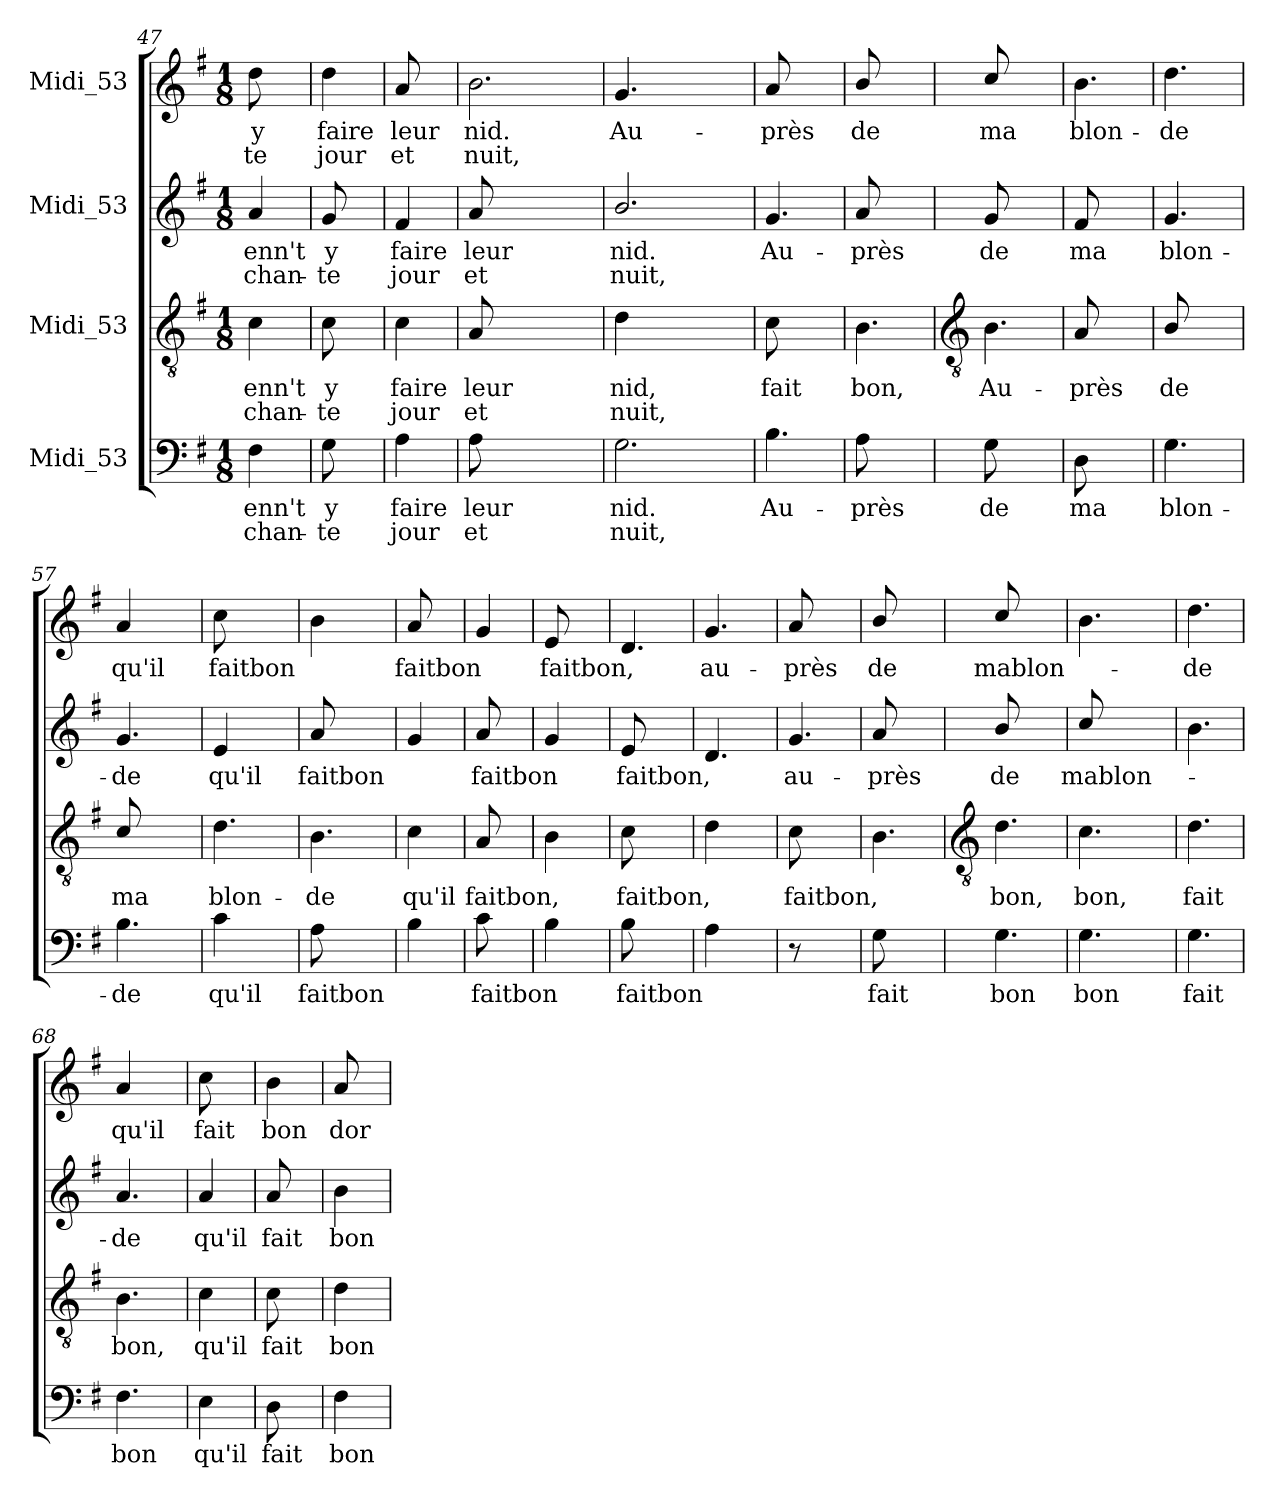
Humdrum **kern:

**kern	**text	**text	**kern	**text	**text	**kern	**text	**text	**kern	**text	**text
*part4	*part4	*part4	*part3	*part3	*part3	*part2	*part2	*part2	*part1	*part1	*part1
*staff4	*staff4	*staff4	*staff3	*staff3	*staff3	*staff2	*staff2	*staff2	*staff1	*staff1	*staff1
*I"Midi_53	*	*	*I"Midi_53	*	*	*I"Midi_53	*	*	*I"Midi_53	*	*
*clefF4	*	*	*clefGv2	*	*	*clefG2	*	*	*clefG2	*	*
*k[f#]	*	*	*k[f#]	*	*	*k[f#]	*	*	*k[f#]	*	*
*G:	*	*	*G:	*	*	*G:	*	*	*G:	*	*
*M1/8	*	*	*M1/8	*	*	*M1/8	*	*	*M1/8	*	*
=47	=47	=47	=47	=47	=47	=47	=47	=47	=47	=47	=47
!	!LO:LY:b	!LO:LY:b	!	!LO:LY:b	!LO:LY:b	!	!LO:LY:b	!LO:LY:b	!	!LO:LY:b	!LO:LY:b
4F#\	enn't	chan-	4c\	enn't	chan-	4a/	enn't	chan-	8dd\	-y	te
.	.	.	.	.	.	.	.	.	8ryy	.	.
=48	=48	=48	=48	=48	=48	=48	=48	=48	=48	=48	=48
!	!LO:LY:b	!LO:LY:b	!	!LO:LY:b	!LO:LY:b	!	!LO:LY:b	!LO:LY:b	!	!LO:LY:b	!LO:LY:b
8G\	-y	te	8c\	-y	te	8g/	-y	te	4dd\	faire	jour
8ryy	.	.	8ryy	.	.	8ryy	.	.	.	.	.
=49	=49	=49	=49	=49	=49	=49	=49	=49	=49	=49	=49
!	!LO:LY:b	!LO:LY:b	!	!LO:LY:b	!LO:LY:b	!	!LO:LY:b	!LO:LY:b	!	!LO:LY:b	!LO:LY:b
4A\	faire	jour	4c\	faire	jour	4f#/	faire	jour	8a/	leur	et
.	.	.	.	.	.	.	.	.	8ryy	.	.
=50	=50	=50	=50	=50	=50	=50	=50	=50	=50	=50	=50
!	!LO:LY:b	!LO:LY:b	!	!LO:LY:b	!LO:LY:b	!	!LO:LY:b	!LO:LY:b	!	!LO:LY:b	!LO:LY:b
8A\	leur	et	8A/	leur	et	8a/	leur	et	2.b\	nid.	nuit,
2ryy	.	.	2ryy	.	.	2ryy	.	.	.	.	.
8ryy	.	.	8ryy	.	.	8ryy	.	.	.	.	.
!!LO:LB:g=z
=51	=51	=51	=51	=51	=51	=51	=51	=51	=51	=51	=51
!	!LO:LY:b	!LO:LY:b	!	!LO:LY:b	!LO:LY:b	!	!LO:LY:b	!LO:LY:b	!	!LO:LY:b	!
2.G\	nid.	nuit,	4d\	nid,	nuit,	2.b/	nid.	nuit,	4.g/	Au-	.
.	.	.	2ryy	.	.	.	.	.	.	.	.
.	.	.	.	.	.	.	.	.	4.ryy	.	.
!!LO:LB:g=z
=52	=52	=52	=52	=52	=52	=52	=52	=52	=52	=52	=52
!	!LO:LY:b	!	!	!LO:LY:b	!	!	!LO:LY:b	!	!	!LO:LY:b	!
4.B\	Au-	.	8c\	fait	.	4.g/	Au-	.	8a/	-près	.
.	.	.	4ryy	.	.	.	.	.	4ryy	.	.
=53	=53	=53	=53	=53	=53	=53	=53	=53	=53	=53	=53
!	!LO:LY:b	!	!	!LO:LY:b	!	!	!LO:LY:b	!	!	!LO:LY:b	!
8A\	-près	.	4.B\	bon,	.	8a/	-près	.	8b/	de	.
4ryy	.	.	.	.	.	4ryy	.	.	4ryy	.	.
!!LO:LB:g=z
=54	=54	=54	=54	=54	=54	=54	=54	=54	=54	=54	=54
*	*	*	*clefGv2	*	*	*	*	*	*	*	*
!	!LO:LY:b	!	!	!LO:LY:b	!	!	!LO:LY:b	!	!	!LO:LY:b	!
8G\	de	.	4.B\	Au-	.	8g/	de	.	8cc/	ma	.
4ryy	.	.	.	.	.	4ryy	.	.	4ryy	.	.
=55	=55	=55	=55	=55	=55	=55	=55	=55	=55	=55	=55
!	!LO:LY:b	!	!	!LO:LY:b	!	!	!LO:LY:b	!	!	!LO:LY:b	!
8D\	ma	.	8A/	-près	.	8f#/	ma	.	4.b\	blon-	.
4ryy	.	.	4ryy	.	.	4ryy	.	.	.	.	.
=56	=56	=56	=56	=56	=56	=56	=56	=56	=56	=56	=56
!	!LO:LY:b	!	!	!LO:LY:b	!	!	!LO:LY:b	!	!	!LO:LY:b	!
4.G\	blon-	.	8B/	de	.	4.g/	blon-	.	4.dd\	-de	.
.	.	.	4ryy	.	.	.	.	.	.	.	.
=57	=57	=57	=57	=57	=57	=57	=57	=57	=57	=57	=57
!	!LO:LY:b	!	!	!LO:LY:b	!	!	!LO:LY:b	!	!	!LO:LY:b	!
4.B\	-de	.	8c/	ma	.	4.g/	-de	.	4a/	qu'il	.
.	.	.	4ryy	.	.	.	.	.	.	.	.
.	.	.	.	.	.	.	.	.	8ryy	.	.
=58	=58	=58	=58	=58	=58	=58	=58	=58	=58	=58	=58
!	!LO:LY:b	!	!	!LO:LY:b	!	!	!LO:LY:b	!	!	!LO:LY:b	!
4c\	qu'il	.	4.d\	blon-	.	4e/	qu'il	.	8cc\	faitbon	.
.	.	.	.	.	.	.	.	.	4ryy	.	.
8ryy	.	.	.	.	.	8ryy	.	.	.	.	.
=59	=59	=59	=59	=59	=59	=59	=59	=59	=59	=59	=59
!	!LO:LY:b	!	!	!LO:LY:b	!	!	!LO:LY:b	!	!	!	!
8A\	faitbon	.	4.B\	-de	.	8a/	faitbon	.	4b\	.	.
4ryy	.	.	.	.	.	4ryy	.	.	.	.	.
.	.	.	.	.	.	.	.	.	8ryy	.	.
=60	=60	=60	=60	=60	=60	=60	=60	=60	=60	=60	=60
!	!	!	!	!LO:LY:b	!	!	!	!	!	!LO:LY:b	!
4B\	.	.	4c\	qu'il	.	4g/	.	.	8a/	faitbon	.
.	.	.	.	.	.	.	.	.	8ryy	.	.
=61	=61	=61	=61	=61	=61	=61	=61	=61	=61	=61	=61
!	!LO:LY:b	!	!	!LO:LY:b	!	!	!LO:LY:b	!	!	!	!
8c\	faitbon	.	8A/	faitbon,	.	8a/	faitbon	.	4g/	.	.
8ryy	.	.	8ryy	.	.	8ryy	.	.	.	.	.
=62	=62	=62	=62	=62	=62	=62	=62	=62	=62	=62	=62
!	!	!	!	!	!	!	!	!	!	!LO:LY:b	!
4B\	.	.	4B\	.	.	4g/	.	.	8e/	faitbon,	.
.	.	.	.	.	.	.	.	.	8ryy	.	.
=63	=63	=63	=63	=63	=63	=63	=63	=63	=63	=63	=63
!	!LO:LY:b	!	!	!LO:LY:b	!	!	!LO:LY:b	!	!	!	!
8B\	faitbon	.	8c\	faitbon,	.	8e/	faitbon,	.	4.d/	.	.
4ryy	.	.	4ryy	.	.	4ryy	.	.	.	.	.
!!LO:LB:g=z
=64	=64	=64	=64	=64	=64	=64	=64	=64	=64	=64	=64
!	!	!	!	!	!	!	!	!	!	!LO:LY:b	!
4A\	.	.	4d\	.	.	4.d/	.	.	4.g/	au-	.
8ryy	.	.	8ryy	.	.	.	.	.	.	.	.
!!LO:LB:g=z
=65A	=65A	=65A	=65A	=65A	=65A	=65A	=65A	=65A	=65A	=65A	=65A
!	!	!	!	!LO:LY:b	!	!	!LO:LY:b	!	!	!LO:LY:b	!
8r	.	.	8c\	faitbon,	.	4.g/	au-	.	8a/	-près	.
4ryy	.	.	4ryy	.	.	.	.	.	4ryy	.	.
!!LO:LB:g=z
=66A	=66A	=66A	=66A	=66A	=66A	=66A	=66A	=66A	=66A	=66A	=66A
!	!LO:LY:b	!	!	!	!	!	!LO:LY:b	!	!	!LO:LY:b	!
8G\	fait	.	4.B\	.	.	8a/	-près	.	8b/	de	.
4ryy	.	.	.	.	.	4ryy	.	.	4ryy	.	.
!!LO:LB:g=z
=66B	=66B	=66B	=66B	=66B	=66B	=66B	=66B	=66B	=66B	=66B	=66B
*	*	*	*clefGv2	*	*	*	*	*	*	*	*
!	!LO:LY:b	!	!	!LO:LY:b	!	!	!LO:LY:b	!	!	!LO:LY:b	!
4.G\	bon	.	4.d\	bon,	.	8b/	de	.	8cc/	mablon-	.
.	.	.	.	.	.	4ryy	.	.	4ryy	.	.
=66C	=66C	=66C	=66C	=66C	=66C	=66C	=66C	=66C	=66C	=66C	=66C
!	!LO:LY:b	!	!	!LO:LY:b	!	!	!LO:LY:b	!	!	!	!
4.G\	bon	.	4.c\	bon,	.	8cc/	mablon-	.	4.b\	.	.
.	.	.	.	.	.	4ryy	.	.	.	.	.
=67A	=67A	=67A	=67A	=67A	=67A	=67A	=67A	=67A	=67A	=67A	=67A
!	!LO:LY:b	!	!	!LO:LY:b	!	!	!	!	!	!LO:LY:b	!
4.G\	fait	.	4.d\	fait	.	4.b\	.	.	4.dd\	-de	.
=68A	=68A	=68A	=68A	=68A	=68A	=68A	=68A	=68A	=68A	=68A	=68A
!	!LO:LY:b	!	!	!LO:LY:b	!	!	!LO:LY:b	!	!	!LO:LY:b	!
4.F#\	bon	.	4.B\	bon,	.	4.a/	-de	.	4a/	qu'il	.
.	.	.	.	.	.	.	.	.	8ryy	.	.
=69A	=69A	=69A	=69A	=69A	=69A	=69A	=69A	=69A	=69A	=69A	=69A
!	!LO:LY:b	!	!	!LO:LY:b	!	!	!LO:LY:b	!	!	!LO:LY:b	!
4E\	qu'il	.	4c\	qu'il	.	4a/	qu'il	.	8cc\	fait	.
.	.	.	.	.	.	.	.	.	8ryy	.	.
=70	=70	=70	=70	=70	=70	=70	=70	=70	=70	=70	=70
!	!LO:LY:b	!	!	!LO:LY:b	!	!	!LO:LY:b	!	!	!LO:LY:b	!
8D\	fait	.	8c\	fait	.	8a/	fait	.	4b\	bon	.
8ryy	.	.	8ryy	.	.	8ryy	.	.	.	.	.
=71A	=71A	=71A	=71A	=71A	=71A	=71A	=71A	=71A	=71A	=71A	=71A
!	!LO:LY:b	!	!	!LO:LY:b	!	!	!LO:LY:b	!	!	!LO:LY:b	!
4F#\	bon	.	4d\	bon	.	4b\	bon	.	8a/	dor	.
.	.	.	.	.	.	.	.	.	8ryy	.	.
=	=	=	=	=	=	=	=	=	=	=	=
*-	*-	*-	*-	*-	*-	*-	*-	*-	*-	*-	*-
